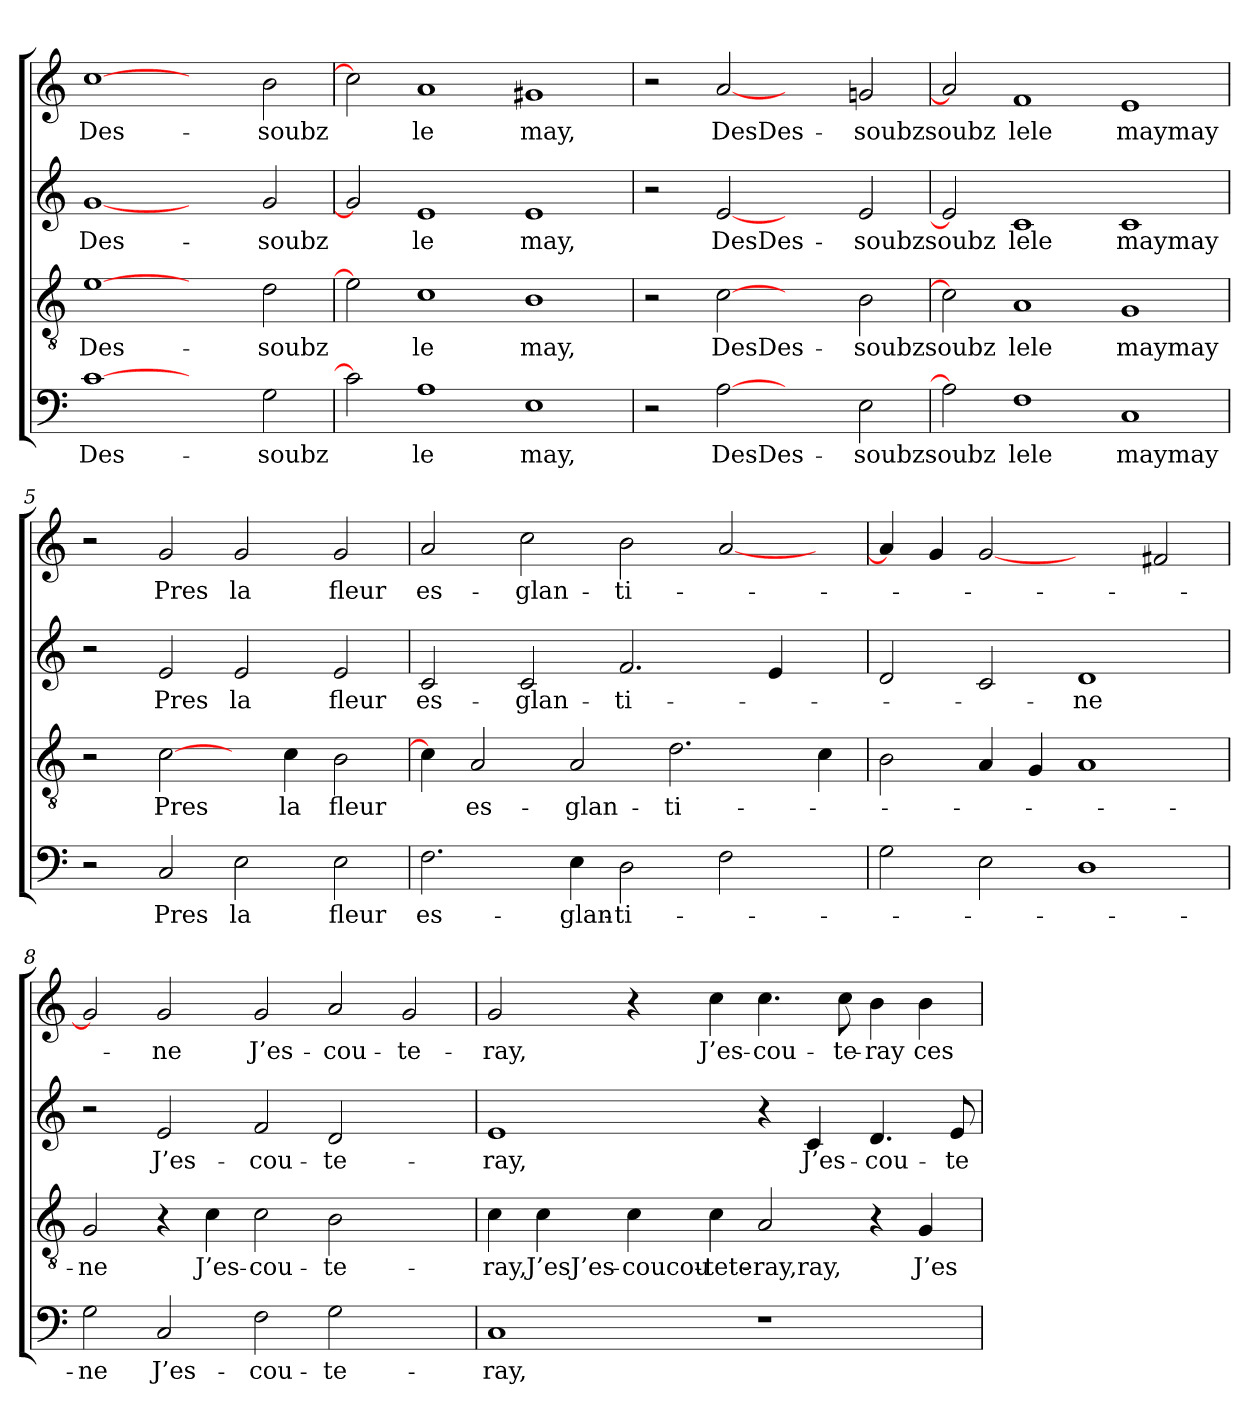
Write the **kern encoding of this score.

**kern	**text	**kern	**text	**kern	**text	**kern	**text
*part4	*part4	*part3	*part3	*part2	*part2	*part1	*part1
*staff4	*staff4	*staff3	*staff3	*staff2	*staff2	*staff1	*staff1
*clefF4	*	*clefGv2	*	*clefG2	*	*clefG2	*
*k[]	*	*k[]	*	*k[]	*	*k[]	*
=1	=1	=1	=1	=1	=1	=1	=1
[1c	Des-	[1e	Des-	[1g	Des-	[1cc	Des-
2ryy	.	2ryy	.	2ryy	.	2ryy	.
2G	-soubz	2d	-soubz	2g	-soubz	2b	-soubz
=2	=2	=2	=2	=2	=2	=2	=2
2c]	.	2e]	.	2g]	.	2cc]	.
1A	le	1c	le	1e	le	1a	le
1E	may,	1B	may,	1e	may,	1g#X	may,
=3	=3	=3	=3	=3	=3	=3	=3
2r	.	2r	.	2r	.	2r	.
[2A	DesDes-	[2c	DesDes-	[2e	DesDes-	[2a	DesDes-
2ryy	.	2ryy	.	2ryy	.	2ryy	.
2E	-soubzsoubz	2B	-soubzsoubz	2e	-soubzsoubz	2gn	-soubzsoubz
=4	=4	=4	=4	=4	=4	=4	=4
2A]	.	2c]	.	2e]	.	2a]	.
1F	lele	1A	lele	1c	lele	1f	lele
1C	maymay	1G	maymay	1c	maymay	1e	maymay
!!LO:LB:g=z
=5	=5	=5	=5	=5	=5	=5	=5
2r	.	2r	.	2r	.	2r	.
2C	Pres	[2c	Pres	2e	Pres	2g	Pres
2E	la	4ryy	.	2e	la	2g	la
.	.	4c	la	.	.	.	.
2E	fleur	2B	fleur	2e	fleur	2g	fleur
=6	=6	=6	=6	=6	=6	=6	=6
2.F	es-	4c]	.	2c	es-	2a	es-
.	.	2A	es-	.	.	.	.
.	.	.	.	2c	-glan-	2cc	-glan-
4E	-glan-	2A	-glan-	.	.	.	.
2D	-ti-	.	.	2.f	-ti-	2b	-ti-
.	.	2.d	-ti-	.	.	.	.
2F	.	.	.	.	.	[2a	.
.	.	.	.	4e	.	.	.
4ryy	.	4c	.	4ryy	.	4ryy	.
=7	=7	=7	=7	=7	=7	=7	=7
2G	.	2B	.	2d	.	4a]	.
.	.	.	.	.	.	4g	.
2E	.	4A	.	2c	.	[2g	.
.	.	4G	.	.	.	.	.
1D	.	1A	.	1d	-ne	2ryy	.
.	.	.	.	.	.	2f#X	.
=8	=8	=8	=8	=8	=8	=8	=8
2G	-ne	2G	-ne	2r	.	2g]	.
2C	J’es-	4r	.	2e	J’es-	2g	-ne
.	.	4c	J’es-	.	.	.	.
2F	-cou-	2c	-cou-	2f	-cou-	2g	J’es-
2G	-te-	2B	-te-	2d	-te-	2a	-cou-
2ryy	.	2ryy	.	2ryy	.	2g	-te-
!!LO:LB:g=z
=9	=9	=9	=9	=9	=9	=9	=9
1C	-ray,	4c	-ray,	1e	-ray,	2g	-ray,
.	.	4c	J’esJ’es-	.	.	.	.
.	.	4c	-coucou-	.	.	4r	.
.	.	4c	-tete-	.	.	4cc	J’es-
1r	.	2A	-ray,ray,	4r	.	4.cc	-cou-
.	.	.	.	4c	J’es-	.	.
.	.	.	.	.	.	8cc	-te-
.	.	4r	.	4.d	-cou-	4b	-ray
.	.	4G	J’es-	.	.	4b	ces-
.	.	.	.	8e	-te-	.	.
=	=	=	=	=	=	=	=
*-	*-	*-	*-	*-	*-	*-	*-
